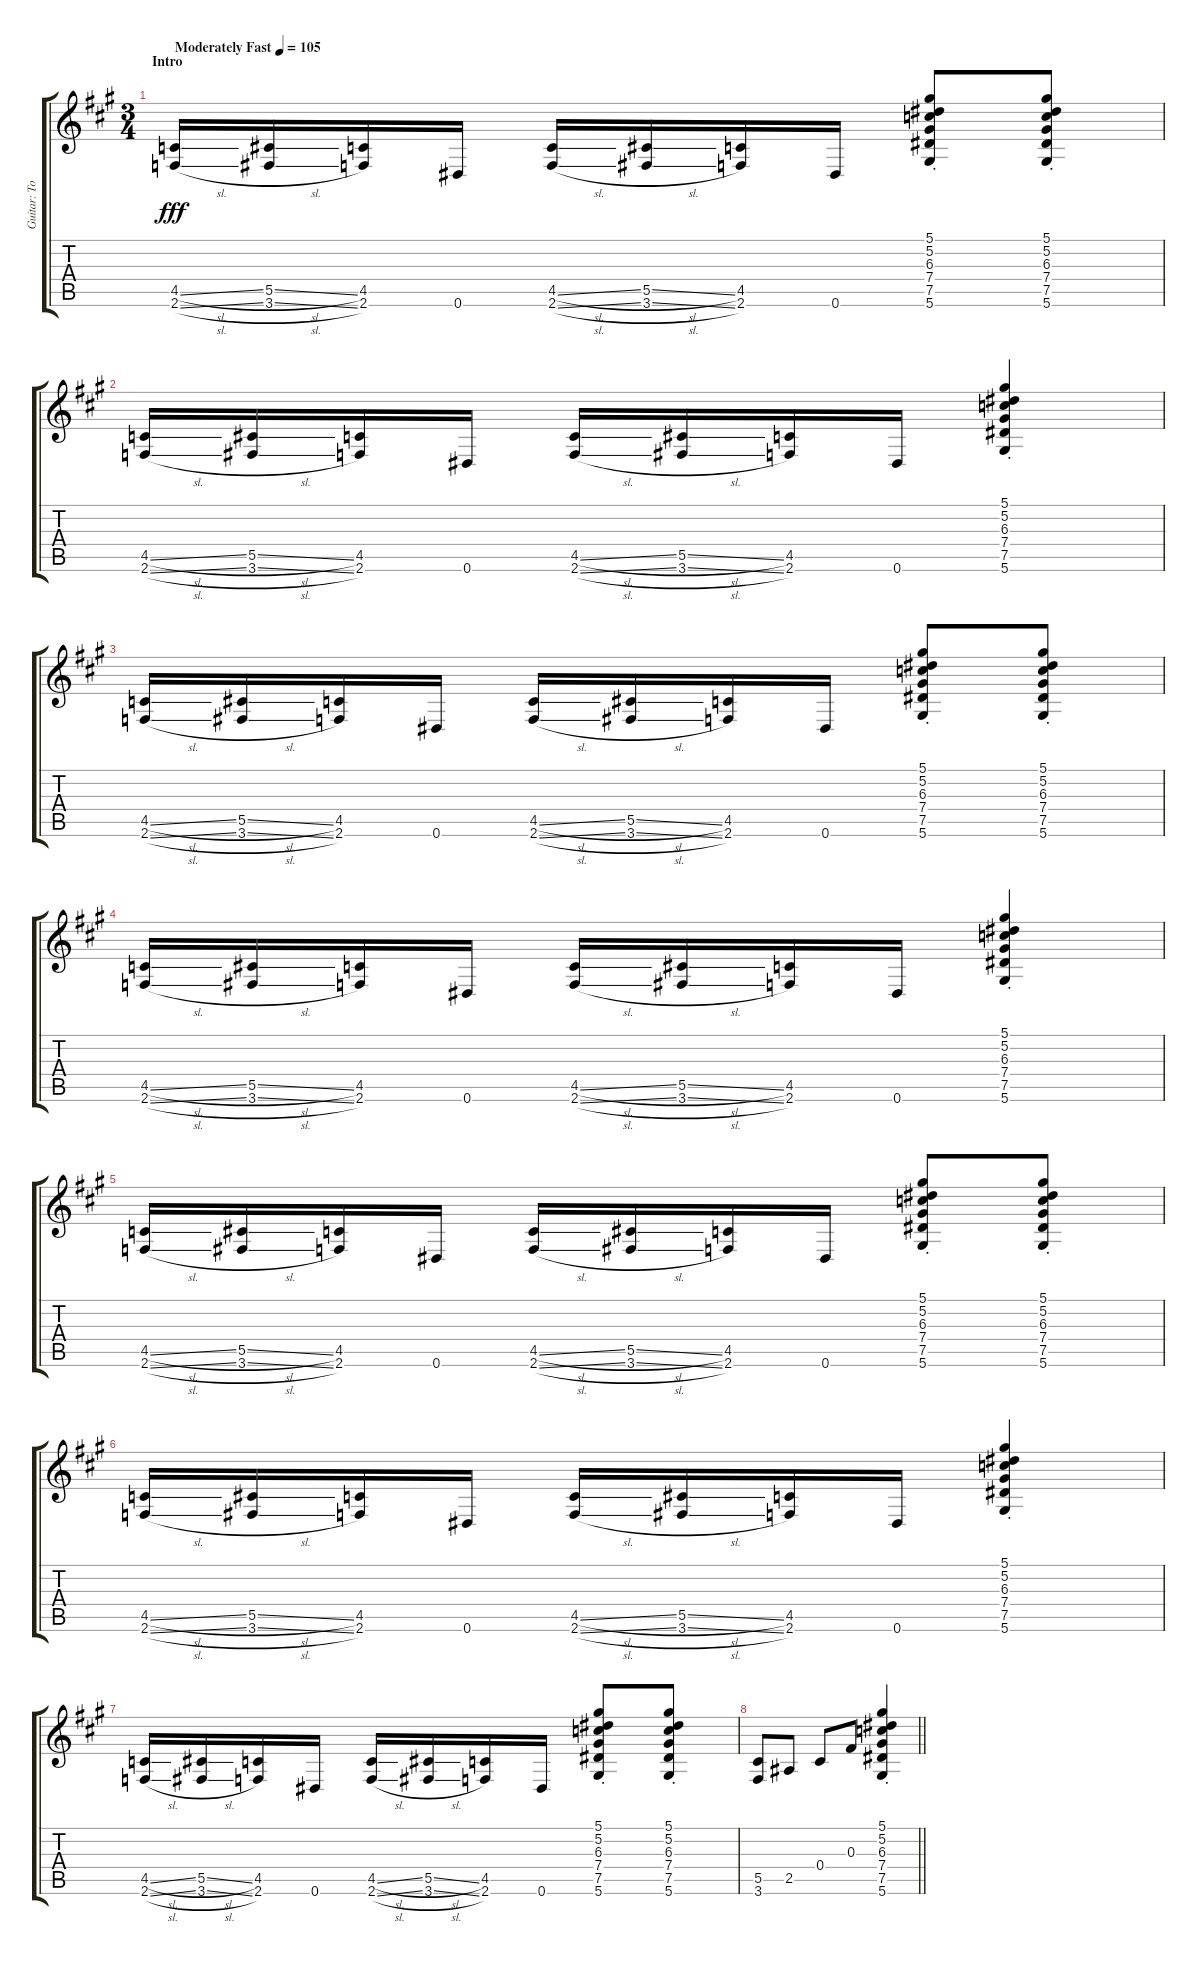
\track ("Guitar: Tony" "Guitar: To") {instrument overdrivenguitar}
\staff {score tabs}
\tuning (Eb4 Bb3 Gb3 Db3 Ab2 Eb2) {hide}
\ts (3 4)
\section ("" "Intro")
\tempo (105 "Moderately Fast")
\clef g2
\ks a
(4.5{sl} 2.6{sl}).16{dy fff instrument overdrivenguitar} (5.5{sl} 3.6{sl}).16 (4.5 2.6).16 0.6.16 (4.5{sl} 2.6{sl}).16 (5.5{sl} 3.6{sl}).16 (4.5 2.6).16 0.6.16 (5.1{st} 5.2{st} 6.3{st} 7.4{st} 7.5{st} 5.6{st}).8 (5.1{st} 5.2{st} 6.3{st} 7.4{st} 7.5{st} 5.6{st}).8 |
(4.5{sl} 2.6{sl}).16 (5.5{sl} 3.6{sl}).16 (4.5 2.6).16 0.6.16 (4.5{sl} 2.6{sl}).16 (5.5{sl} 3.6{sl}).16 (4.5 2.6).16 0.6.16 (5.1{st} 5.2{st} 6.3{st} 7.4{st} 7.5{st} 5.6{st}).4 |
(4.5{sl} 2.6{sl}).16 (5.5{sl} 3.6{sl}).16 (4.5 2.6).16 0.6.16 (4.5{sl} 2.6{sl}).16 (5.5{sl} 3.6{sl}).16 (4.5 2.6).16 0.6.16 (5.1{st} 5.2{st} 6.3{st} 7.4{st} 7.5{st} 5.6{st}).8 (5.1{st} 5.2{st} 6.3{st} 7.4{st} 7.5{st} 5.6{st}).8 |
(4.5{sl} 2.6{sl}).16 (5.5{sl} 3.6{sl}).16 (4.5 2.6).16 0.6.16 (4.5{sl} 2.6{sl}).16 (5.5{sl} 3.6{sl}).16 (4.5 2.6).16 0.6.16 (5.1{st} 5.2{st} 6.3{st} 7.4{st} 7.5{st} 5.6{st}).4 |
(4.5{sl} 2.6{sl}).16 (5.5{sl} 3.6{sl}).16 (4.5 2.6).16 0.6.16 (4.5{sl} 2.6{sl}).16 (5.5{sl} 3.6{sl}).16 (4.5 2.6).16 0.6.16 (5.1{st} 5.2{st} 6.3{st} 7.4{st} 7.5{st} 5.6{st}).8 (5.1{st} 5.2{st} 6.3{st} 7.4{st} 7.5{st} 5.6{st}).8 |
(4.5{sl} 2.6{sl}).16 (5.5{sl} 3.6{sl}).16 (4.5 2.6).16 0.6.16 (4.5{sl} 2.6{sl}).16 (5.5{sl} 3.6{sl}).16 (4.5 2.6).16 0.6.16 (5.1{st} 5.2{st} 6.3{st} 7.4{st} 7.5{st} 5.6{st}).4 |
(4.5{sl} 2.6{sl}).16 (5.5{sl} 3.6{sl}).16 (4.5 2.6).16 0.6.16 (4.5{sl} 2.6{sl}).16 (5.5{sl} 3.6{sl}).16 (4.5 2.6).16 0.6.16 (5.1{st} 5.2{st} 6.3{st} 7.4{st} 7.5{st} 5.6{st}).8 (5.1{st} 5.2{st} 6.3{st} 7.4{st} 7.5{st} 5.6{st}).8 |
\barLineRight lightlight
(5.5 3.6).8 2.5.8 0.4.8 0.3.8 (5.1{st} 5.2{st} 6.3{st} 7.4{st} 7.5{st} 5.6{st}).4
